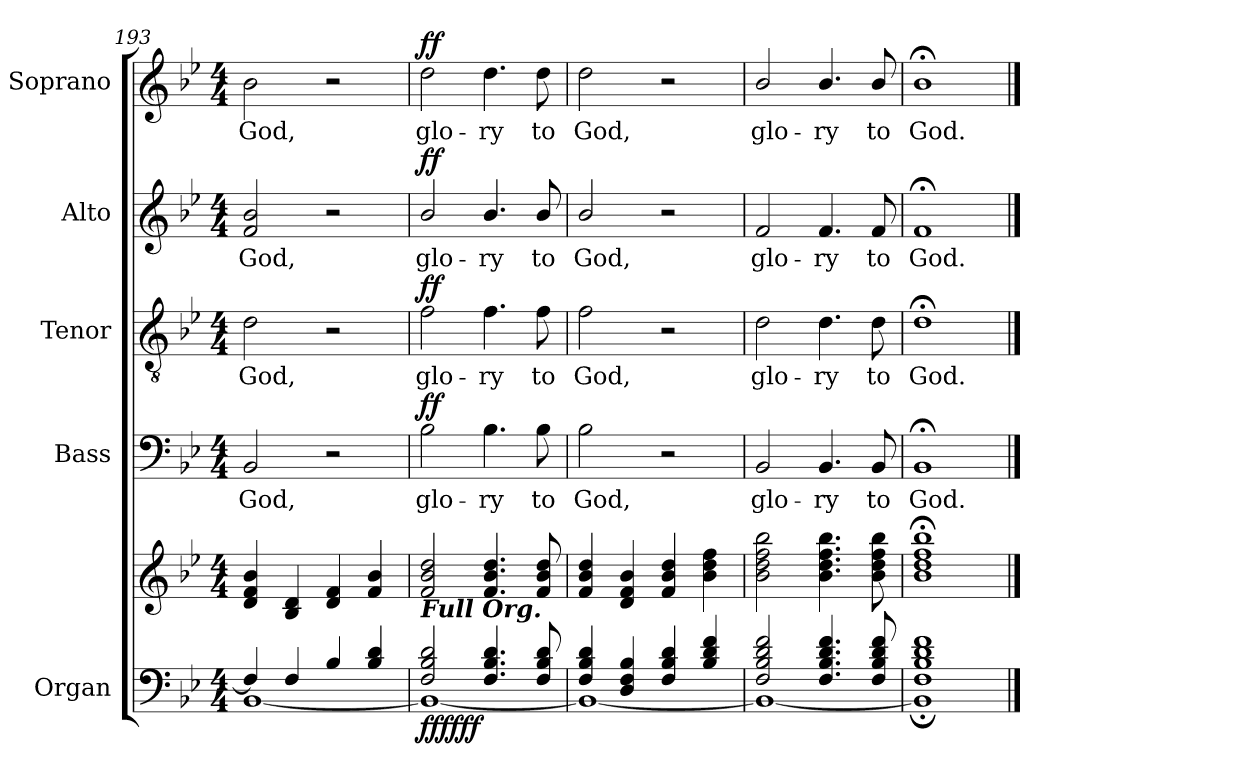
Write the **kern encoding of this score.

**kern	**kern	**dynam	**kern	**text	**dynam	**kern	**text	**dynam	**kern	**text	**dynam	**kern	**text	**dynam
*part5	*part5	*part5	*part4	*part4	*part4	*part3	*part3	*part3	*part2	*part2	*part2	*part1	*part1	*part1
*staff6	*staff5	*staff5/6	*staff4	*staff4	*staff4	*staff3	*staff3	*staff3	*staff2	*staff2	*staff2	*staff1	*staff1	*staff1
*I"Organ	*	*	*I"Bass	*	*	*I"Tenor	*	*	*I"Alto	*	*	*I"Soprano	*	*
*clefF4	*clefG2	*	*clefF4	*	*	*clefGv2	*	*	*clefG2	*	*	*clefG2	*	*
*k[b-e-]	*k[b-e-]	*	*k[b-e-]	*	*	*k[b-e-]	*	*	*k[b-e-]	*	*	*k[b-e-]	*	*
*B-:	*B-:	*	*B-:	*	*	*B-:	*	*	*B-:	*	*	*B-:	*	*
*M4/4	*M4/4	*	*M4/4	*	*	*M4/4	*	*	*M4/4	*	*	*M4/4	*	*
=193	=193	=193	=193	=193	=193	=193	=193	=193	=193	=193	=193	=193	=193	=193
*^	*	*	*	*	*	*	*	*	*	*	*	*	*	*
!	!	!	!	!	!LO:LY:b	!	!	!LO:LY:b	!	!	!LO:LY:b	!	!	!LO:LY:b	!
4F/]	[1BB-\	4d 4f 4b-	.	2BB-	God,	.	2d	God,	.	2f 2b-	God,	.	2b-	God,	.
4F/	.	4B- 4d	.	.	.	.	.	.	.	.	.	.	.	.	.
4B-/	.	4d 4f	.	2r	.	.	2r	.	.	2r	.	.	2r	.	.
4B-/ 4d/	.	4f 4b-	.	.	.	.	.	.	.	.	.	.	.	.	.
=194	=194	=194	=194	=194	=194	=194	=194	=194	=194	=194	=194	=194	=194	=194	=194
!LO:TX:a:Bi:t=Full Org.	!	!	!	!	!	!	!	!	!	!	!	!	!	!	!
!	!	!	!LO:DY:b=2	!	!LO:LY:b	!	!	!LO:LY:b	!	!	!LO:LY:b	!	!	!LO:LY:b	!
!	!	!	!LO:DY:n=1:b=2	!	!	!	!	!	!	!	!	!	!	!	!
!	!	!	!LO:DY:n=2:b	!	!	!LO:DY:b	!	!	!LO:DY:b	!	!	!LO:DY:b	!	!	!LO:DY:b
2F/ 2B-/ 2d/	1BB-\_	2f 2b- 2dd	ff ff ff	2B-	glo-	ff	2f	glo-	ff	2b-/	glo-	ff	2dd	glo-	ff
!	!	!	!	!	!LO:LY:b	!	!	!LO:LY:b	!	!	!LO:LY:b	!	!	!LO:LY:b	!
4.F/ 4.B-/ 4.d/	.	4.f 4.b- 4.dd	.	4.B-	-ry	.	4.f	-ry	.	4.b-/	-ry	.	4.dd	-ry	.
!	!	!	!	!	!LO:LY:b	!	!	!LO:LY:b	!	!	!LO:LY:b	!	!	!LO:LY:b	!
8F/ 8B-/ 8d/	.	8f 8b- 8dd	.	8B-	to	.	8f	to	.	8b-/	to	.	8dd	to	.
=195	=195	=195	=195	=195	=195	=195	=195	=195	=195	=195	=195	=195	=195	=195	=195
!	!	!	!	!	!LO:LY:b	!	!	!LO:LY:b	!	!	!LO:LY:b	!	!	!LO:LY:b	!
4F/ 4B-/ 4d/	1BB-\_	4f 4b- 4dd	.	2B-	God,	.	2f	God,	.	2b-/	God,	.	2dd	God,	.
4D/ 4F/ 4B-/	.	4d 4f 4b-	.	.	.	.	.	.	.	.	.	.	.	.	.
4F/ 4B-/ 4d/	.	4f 4b- 4dd	.	2r	.	.	2r	.	.	2r	.	.	2r	.	.
4B-/ 4d/ 4f/	.	4b-\ 4dd\ 4ff\	.	.	.	.	.	.	.	.	.	.	.	.	.
=196	=196	=196	=196	=196	=196	=196	=196	=196	=196	=196	=196	=196	=196	=196	=196
!	!	!	!	!	!LO:LY:b	!	!	!LO:LY:b	!	!	!LO:LY:b	!	!	!LO:LY:b	!
2F/ 2B-/ 2d/ 2f/	1BB-\_	2b-\ 2dd\ 2ff\ 2bb-\	.	2BB-	glo-	.	2d	glo-	.	2f	glo-	.	2b-/	glo-	.
!	!	!	!	!	!LO:LY:b	!	!	!LO:LY:b	!	!	!LO:LY:b	!	!	!LO:LY:b	!
4.F/ 4.B-/ 4.d/ 4.f/	.	4.b-\ 4.dd\ 4.ff\ 4.bb-\	.	4.BB-	-ry	.	4.d	-ry	.	4.f	-ry	.	4.b-/	-ry	.
!	!	!	!	!	!LO:LY:b	!	!	!LO:LY:b	!	!	!LO:LY:b	!	!	!LO:LY:b	!
8F/ 8B-/ 8d/ 8f/	.	8b-\ 8dd\ 8ff\ 8bb-\	.	8BB-	to	.	8d	to	.	8f	to	.	8b-/	to	.
=197	=197	=197	=197	=197	=197	=197	=197	=197	=197	=197	=197	=197	=197	=197	=197
!	!	!	!	!	!LO:LY:b	!	!	!LO:LY:b	!	!	!LO:LY:b	!	!	!LO:LY:b	!
1F/ 1B-/ 1d/ 1f/	1BB-;\]	1b-;< 1dd;< 1ff;< 1bb-;<	.	1BB-;<	God.	.	1d;<	God.	.	1f;<	God.	.	1b-;<	God.	.
*v	*v	*	*	*	*	*	*	*	*	*	*	*	*	*	*
==	==	==	==	==	==	==	==	==	==	==	==	==	==	==
*-	*-	*-	*-	*-	*-	*-	*-	*-	*-	*-	*-	*-	*-	*-
